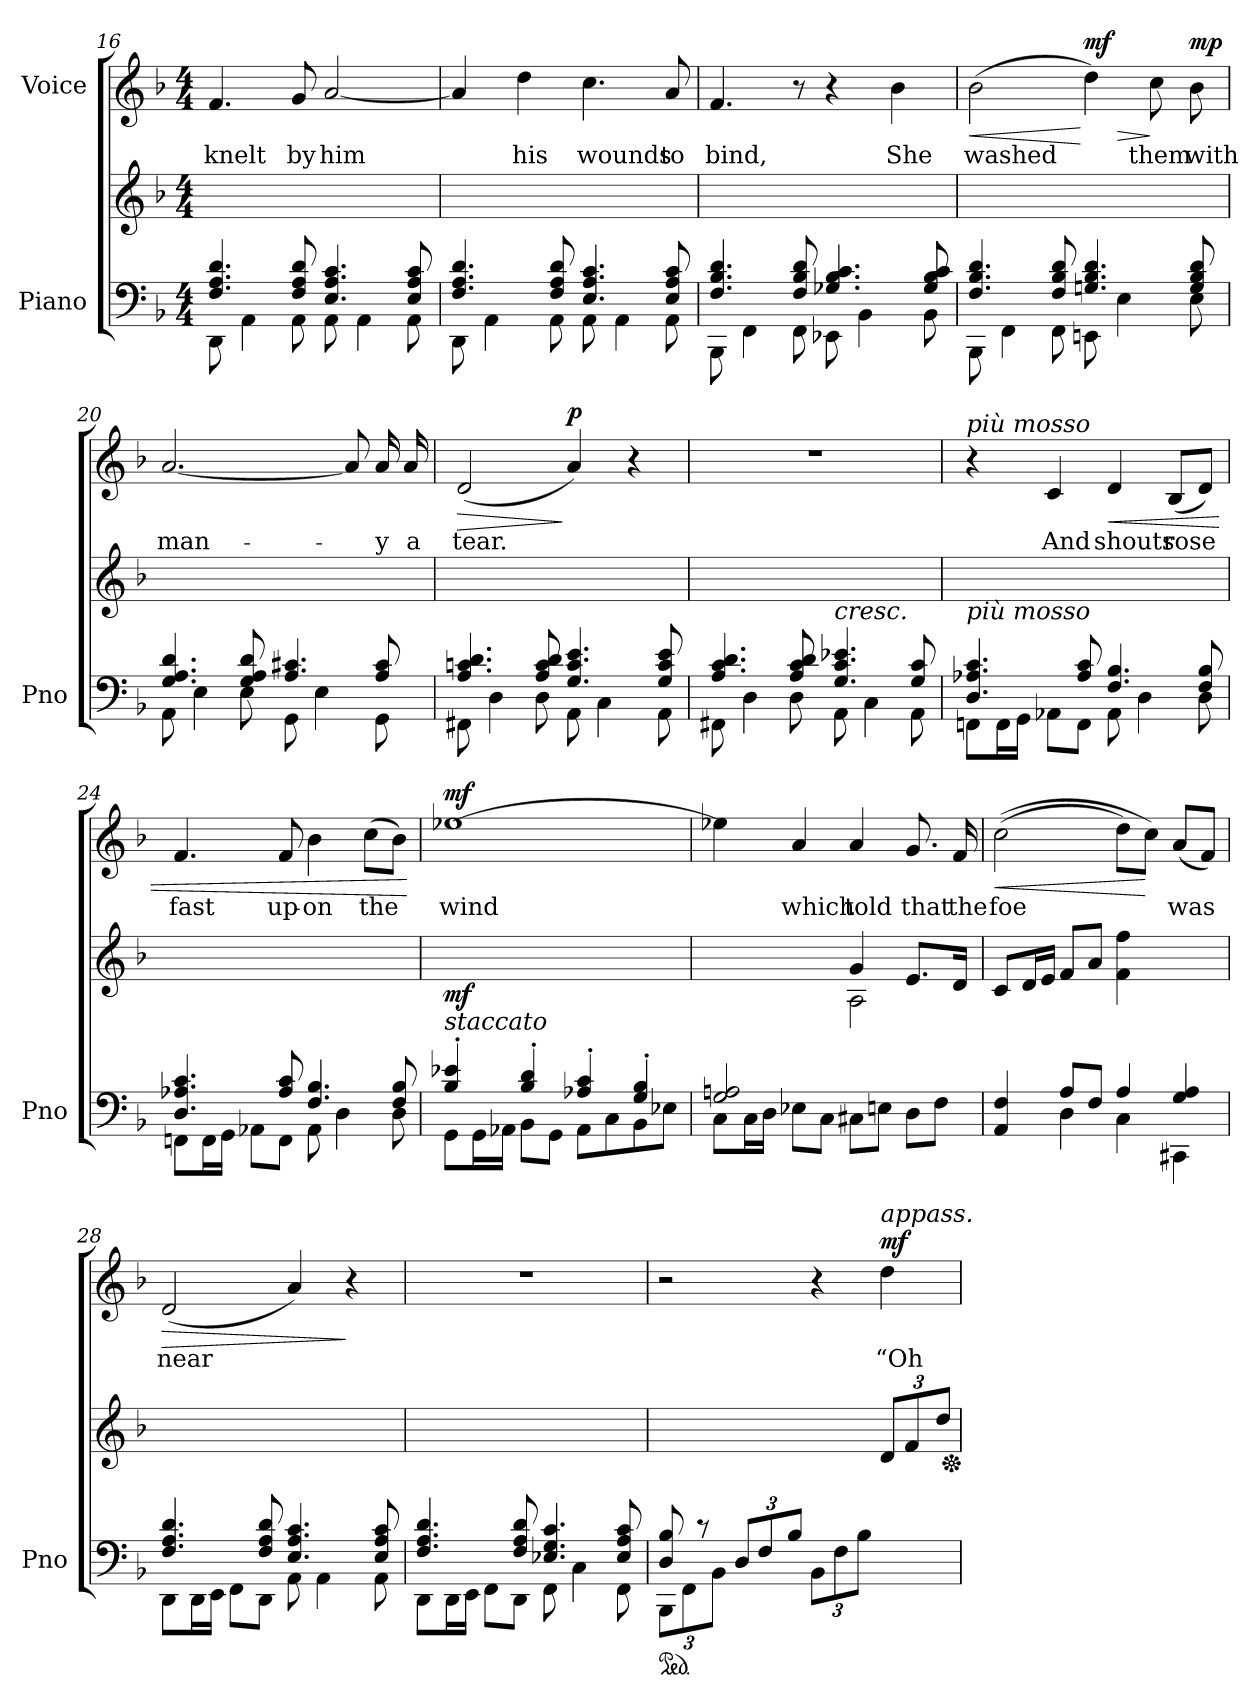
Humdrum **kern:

**kern	**kern	**dynam	**kern	**text	**dynam
*part2	*part2	*part2	*part1	*part1	*part1
*staff3	*staff2	*staff2/3	*staff1	*staff1	*staff1
*I"Piano	*	*	*I"Voice	*	*
*I'Pno	*	*	*	*	*
*clefF4	*clefG2	*	*clefG2	*	*
*k[b-]	*k[b-]	*	*k[b-]	*	*
*M4/4	*M4/4	*	*M4/4	*	*
=16	=16	=16	=16	=16	=16
*^	*	*	*	*	*
!	!	!	!	!	!LO:LY:b	!
4.F/ 4.A/ 4.d/	8DD\	1ryy	.	4.f/	knelt	.
.	4AA\	.	.	.	.	.
!	!	!	!	!	!LO:LY:b	!
8F/ 8A/ 8d/	8AA\	.	.	8g/	by	.
!	!	!	!	!	!LO:LY:b	!
4.E/ 4.A/ 4.c/	8AA\	.	.	[2a/	him	.
.	4AA\	.	.	.	.	.
8E/ 8A/ 8c/	8AA\	.	.	.	.	.
=17	=17	=17	=17	=17	=17	=17
4.F/ 4.A/ 4.d/	8DD\	1ryy	.	4a/]	.	.
.	4AA\	.	.	.	.	.
!	!	!	!	!	!LO:LY:b	!
.	.	.	.	4dd\	his	.
8F/ 8A/ 8d/	8AA\	.	.	.	.	.
!	!	!	!	!	!LO:LY:b	!
4.E/ 4.A/ 4.c/	8AA\	.	.	4.cc\	wounds	.
.	4AA\	.	.	.	.	.
!	!	!	!	!	!LO:LY:b	!
8E/ 8A/ 8c/	8AA\	.	.	8a/	to	.
=18	=18	=18	=18	=18	=18	=18
!	!	!	!	!	!LO:LY:b	!
4.F/ 4.B-/ 4.d/	8BBB-\	1ryy	.	4.f/	bind,	.
.	4FF\	.	.	.	.	.
8F/ 8B-/ 8d/	8FF\	.	.	8r	.	.
4.G-X/ 4.B-/ 4.c/	8EE-X\	.	.	4r	.	.
.	4BB-\	.	.	.	.	.
!	!	!	!	!	!LO:LY:b	!
.	.	.	.	4b-\	She	.
8G-/ 8B-/ 8c/	8BB-\	.	.	.	.	.
!!LO:LB:g=z
=19	=19	=19	=19	=19	=19	=19
!	!	!	!	!	!LO:LY:b	!LO:HP:b
4.F/ 4.B-/ 4.d/	8BBB-\	1ryy	.	(>2b-\	washed	<
.	4FF\	.	.	.	.	.
8F/ 8B-/ 8d/	8FF\	.	.	.	.	.
!	!	!	!	!	!	!LO:HP:n=1:b
!	!	!	!	!	!	!LO:DY:n=1:a
4.Gn/ 4.B-/ 4.d/	8EEn\	.	.	4dd\)	.	[ > mf
.	4E\	.	.	.	.	.
!	!	!	!	!	!LO:LY:b	!
.	.	.	.	8cc\	them	]
!	!	!	!	!	!LO:LY:b	!LO:DY:n=2:a
8G/ 8B-/ 8d/	8E\	.	.	8b-\	with	mp
=20	=20	=20	=20	=20	=20	=20
!	!	!	!	!	!LO:LY:b	!
4.G/ 4.A/ 4.d/	8AA\	1ryy	.	[2.a/	man-	.
.	4E\	.	.	.	.	.
8G/ 8A/ 8d/	8E\	.	.	.	.	.
4.A/ 4.c#X/	8GG\	.	.	.	.	.
.	4E\	.	.	.	.	.
.	.	.	.	8a/]	.	.
!	!	!	!	!	!LO:LY:b	!
8A/ 8c#/	8GG\	.	.	16a/	-y	.
!	!	!	!	!	!LO:LY:b	!
.	.	.	.	16a/	a	.
=21	=21	=21	=21	=21	=21	=21
!	!	!	!	!	!LO:LY:b	!LO:HP:b
4.A/ 4.cn/ 4.d/	8FF#X\	1ryy	.	(<2d/	tear.	>
.	4D\	.	.	.	.	.
8A/ 8c/ 8d/	8D\	.	.	.	.	.
!	!	!	!	!	!	!LO:DY:n=1:a
4.G/ 4.c/ 4.e/	8AA\	.	.	4a/)	.	] p
.	4C\	.	.	.	.	.
.	.	.	.	4r	.	.
8G/ 8c/ 8e/	8AA\	.	.	.	.	.
=22	=22	=22	=22	=22	=22	=22
4.A/ 4.c/ 4.d/	8FF#X\	2ryy	.	1r	.	.
.	4D\	.	.	.	.	.
8A/ 8c/ 8d/	8D\	.	.	.	.	.
!	!	!LO:TX:b:i:t=cresc.	!	!	!	!
4.G/ 4.c/ 4.e-X/	8AA\	2ryy	.	.	.	.
.	4C\	.	.	.	.	.
8G/ 8c/	8AA\	.	.	.	.	.
!!LO:LB:g=z
=23	=23	=23	=23	=23	=23	=23
*	*	*	*	*MM114	*	*
!	!	!	!	!LO:TX:a:i:t=più mosso	!	!
!	!	!LO:TX:b:i:t=più mosso	!	!	!	!
4.D/ 4.A-X/ 4.c/	8FFn\L	1ryy	.	4r	.	.
.	16FF\L	.	.	.	.	.
.	16GG\JJ	.	.	.	.	.
*	*	*	*	*MM116	*	*
!	!	!	!	!	!LO:LY:b	!
.	8AA-X\L	.	.	4c/	And	.
8A-/ 8c/	8FF\J	.	.	.	.	.
*	*	*	*	*MM117	*	*
!	!	!	!	!	!LO:LY:b	!LO:HP:b
4.F/ 4.B-/	8AA-\	.	.	4d/	shouts	<
.	4D\	.	.	.	.	.
!	!	!	!	!	!LO:LY:b	!
.	.	.	.	(<8B-/L	rose	.
8F/ 8B-/	8D\	.	.	8d/J)	.	.
=24	=24	=24	=24	=24	=24	=24
!	!	!	!	!	!LO:LY:b	!
4.D/ 4.A-X/ 4.c/	8FFn\L	1ryy	.	4.f/	fast	.
.	16FF\L	.	.	.	.	.
.	16GG\JJ	.	.	.	.	.
.	8AA-X\L	.	.	.	.	.
!	!	!	!	!	!LO:LY:b	!
8A-/ 8c/	8FF\J	.	.	8f/	up-	.
!	!	!	!	!	!LO:LY:b	!
4.F/ 4.B-/	8AA-\	.	.	4b-\	-on	.
.	4D\	.	.	.	.	.
!	!	!	!	!	!LO:LY:b	!
.	.	.	.	(>8cc\L	the	.
8F/ 8B-/	8D\	.	.	8b-\J)	.	.
*v	*v	*	*	*	*	*
.	.	.	.	.	[
=25	=25	=25	=25	=25	=25
*^	*	*	*	*	*
!	!	!LO:TX:b:i:t=staccato	!	!	!	!
!	!	!	!LO:DY:b	!	!LO:LY:b	!LO:DY:a
4B-/' 4e-X/'	8GG\L	1ryy	mf	[1ee-X	wind	mf
.	16GG\L	.	.	.	.	.
.	16AA-X\JJ	.	.	.	.	.
4B-/' 4d/'	8BB-\L	.	.	.	.	.
.	8GG\J	.	.	.	.	.
4A-X/' 4c/'	8AA-\L	.	.	.	.	.
.	8C\	.	.	.	.	.
4G/' 4B-/'	8BB-\	.	.	.	.	.
.	8E-X\J	.	.	.	.	.
!!LO:LB:g=z
=26	=26	=26	=26	=26	=26	=26
*	*	*^	*	*	*	*
2G/ 2An/	8C\L	2ryy	2ryy	.	4ee-X\]	.	.
.	16C\L	.	.	.	.	.	.
.	16D\JJ	.	.	.	.	.	.
!	!	!	!	!	!	!LO:LY:b	!
.	8E-X\L	.	.	.	4a/	which	.
.	8C\J	.	.	.	.	.	.
!	!	!	!	!	!	!LO:LY:b	!
2ryy	8C#X\L	4g/	2A\	.	4a/	told	.
.	8En\J	.	.	.	.	.	.
!	!	!	!	!	!	!LO:LY:b	!
.	8D\L	8.e/L	.	.	8.g/	that	.
.	8F\J	.	.	.	.	.	.
!	!	!	!	!	!	!LO:LY:b	!
.	.	16d/Jk	.	.	16f/	the	.
*	*	*v	*v	*	*	*	*
=27	=27	=27	=27	=27	=27	=27
*	*^	*	*	*	*	*
!	!	!	!	!	!	!LO:LY:b	!LO:HP:b
2.ryy	4AA/ 4F/	4ryy	8c/L	.	(>(>2cc\	foe	<
.	.	.	16d/L	.	.	.	.
.	.	.	16e/JJ	.	.	.	.
.	8A/L	4D\	8f/L	.	.	.	.
.	8F/J	.	8a/J	.	.	.	.
.	4A/	4C\	4f\ 4ff\	.	8dd\L)	.	.
.	.	.	.	.	8cc\J)	.	[
!	!	!	!	!	!	!LO:LY:b	!
4G/ 4A/	4CC#X\	4ryy	4ryy	.	(<8a/L	was	.
.	.	.	.	.	8f/J)	.	.
*	*v	*v	*	*	*	*	*
=28	=28	=28	=28	=28	=28	=28
!	!	!	!	!	!LO:LY:b	!LO:HP:b
4.F/ 4.A/ 4.d/	8DD\L	1ryy	.	(<2d/	near	>
.	16DD\L	.	.	.	.	.
.	16EE\JJ	.	.	.	.	.
.	8FF\L	.	.	.	.	.
8F/ 8A/ 8d/	8DD\J	.	.	.	.	.
4.E/ 4.A/ 4.c/	8AA\	.	.	4a/)	.	.
.	4AA\	.	.	.	.	.
.	.	.	.	4r	.	]
8E/ 8A/ 8c/	8AA\	.	.	.	.	.
=29	=29	=29	=29	=29	=29	=29
4.F/ 4.A/ 4.d/	8DD\L	1ryy	.	1r	.	.
.	16DD\L	.	.	.	.	.
.	16EE\JJ	.	.	.	.	.
.	8FF\L	.	.	.	.	.
8F/ 8A/ 8d/	8DD\J	.	.	.	.	.
4.E-X/ 4.G/ 4.c/	8FF\	.	.	.	.	.
.	4C\	.	.	.	.	.
8E-/ 8A/ 8c/	8FF\	.	.	.	.	.
!!LO:PB:g=z
=30	=30	=30	=30	=30	=30	=30
*ped	*	*	*	*	*	*
*	*Xbrackettup	*	*	*	*	*
*	*	*^	*	*	*	*
8D/ 8B-/	12BBB-\L	8ryy	2.ryy	.	2r	.	.
.	12FF\	.	.	.	.	.	.
4ryy	.	8rEE	.	.	.	.	.
.	12BB-\J	.	.	.	.	.	.
.	12D/L	4ryy	.	.	.	.	.
.	12F/	.	.	.	.	.	.
2ryy	.	.	.	.	.	.	.
.	12B-/J	.	.	.	.	.	.
.	(>12BB-\L	2ryy	.	.	4r	.	.
.	12F\	.	.	.	.	.	.
.	12B-\J	.	.	.	.	.	.
*	*	*	*Xbrackettup	*	*	*	*
!	!	!	!	!	!LO:TX:a:i:t=appass.	!	!
!	!	!	!	!	!	!LO:LY:b	!LO:DY:a
.	4ryy	.	12d/L	.	4dd\	“Oh	mf
.	.	.	12f/	.	.	.	.
8ryy	.	.	.	.	.	.	.
.	.	.	12dd/J)	.	.	.	.
*v	*v	*	*	*	*	*	*
*	*Xped	*	*	*	*	*
*	*v	*v	*	*	*	*
=	=	=	=	=	=
*-	*-	*-	*-	*-	*-
